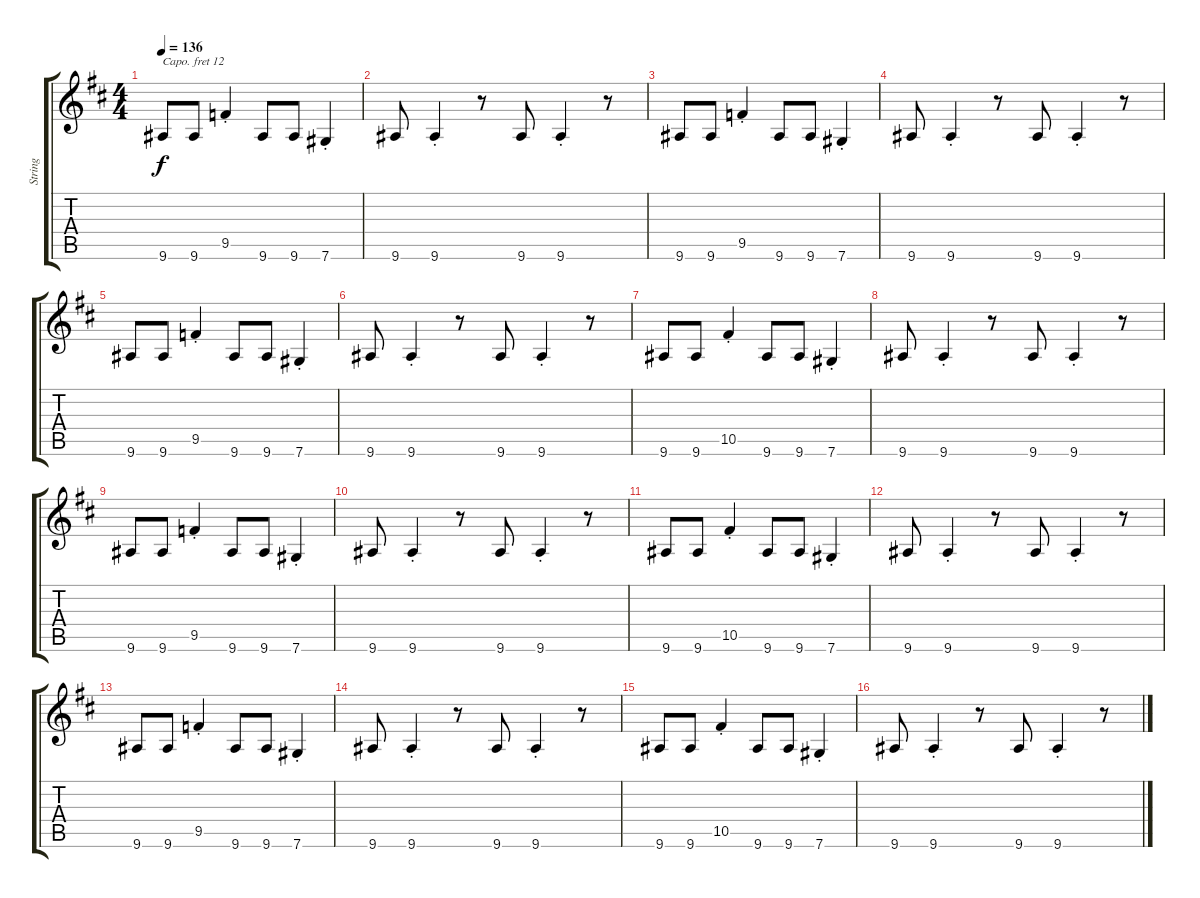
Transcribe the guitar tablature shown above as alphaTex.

\track ("String" "String") {instrument stringensemble1}
\staff {score tabs}
\capo 12
\tuning (Eb4 Bb3 Gb3 Db3 Ab2 Db2) {hide}
\ts (4 4)
\tempo 136
\clef g2
\ks d
9.6.8{dy f instrument stringensemble1} 9.6.8 9.5{st}.4 9.6.8 9.6.8 7.6{st}.4 |
9.6.8 9.6{st}.4 r.8 9.6.8 9.6{st}.4 r.8 |
9.6.8 9.6.8 9.5{st}.4 9.6.8 9.6.8 7.6{st}.4 |
9.6.8 9.6{st}.4 r.8 9.6.8 9.6{st}.4 r.8 |
9.6.8 9.6.8 9.5{st}.4 9.6.8 9.6.8 7.6{st}.4 |
9.6.8 9.6{st}.4 r.8 9.6.8 9.6{st}.4 r.8 |
9.6.8 9.6.8 10.5{st}.4 9.6.8 9.6.8 7.6{st}.4 |
9.6.8 9.6{st}.4 r.8 9.6.8 9.6{st}.4 r.8 |
9.6.8 9.6.8 9.5{st}.4 9.6.8 9.6.8 7.6{st}.4 |
9.6.8 9.6{st}.4 r.8 9.6.8 9.6{st}.4 r.8 |
9.6.8 9.6.8 10.5{st}.4 9.6.8 9.6.8 7.6{st}.4 |
9.6.8 9.6{st}.4 r.8 9.6.8 9.6{st}.4 r.8 |
9.6.8 9.6.8 9.5{st}.4 9.6.8 9.6.8 7.6{st}.4 |
9.6.8 9.6{st}.4 r.8 9.6.8 9.6{st}.4 r.8 |
9.6.8 9.6.8 10.5{st}.4 9.6.8 9.6.8 7.6{st}.4 |
9.6.8 9.6{st}.4 r.8 9.6.8 9.6{st}.4 r.8
